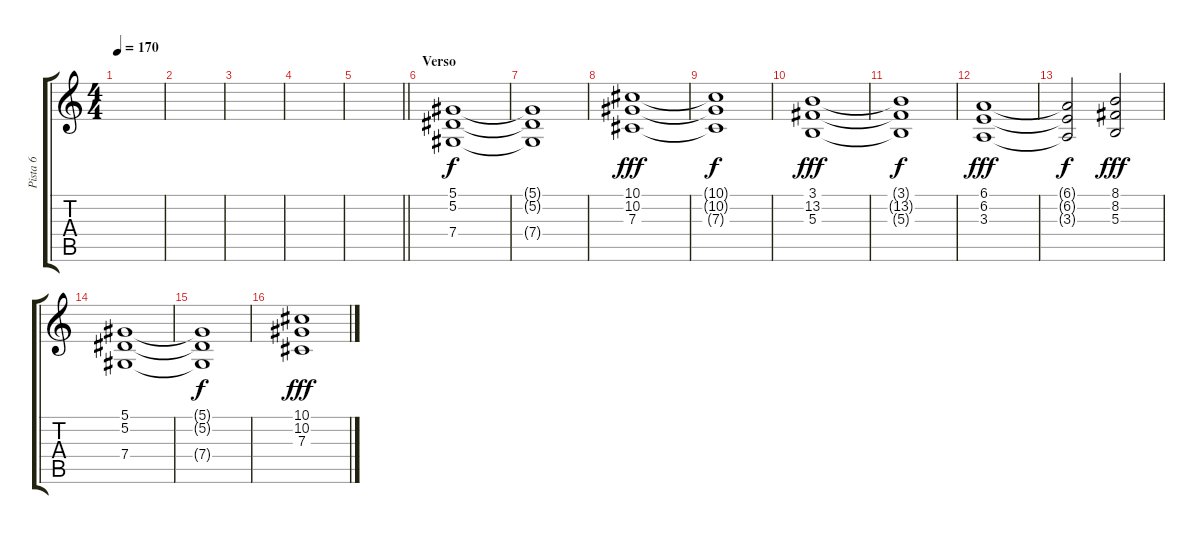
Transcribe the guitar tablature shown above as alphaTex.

\track ("Pista 6" "Pista 6") {instrument stringensemble1}
\staff {score tabs}
\tuning (Eb4 Bb3 Gb3 Db3 Ab2 Eb2) {hide}
\ts (4 4)
\tempo 170
\clef g2
\ks c
|
|
|
|
\barLineRight lightlight
|
\section ("" "Verso")
(5.1 5.2 7.4).1{volume 13} |
(5.1{t} 5.2{t} 7.4{t}).1{dy f} |
(10.1 10.2 7.3).1{dy fff} |
(10.1{t} 10.2{t} 7.3{t}).1{dy f} |
(3.1 13.2 5.3).1{dy fff} |
(3.1{t} 13.2{t} 5.3{t}).1{dy f} |
(6.1 6.2 3.3).1{dy fff} |
(6.1{t} 6.2{t} 3.3{t}).2{dy f} (8.1 8.2 5.3).2{dy fff} |
(5.1 5.2 7.4).1{volume 13} |
(5.1{t} 5.2{t} 7.4{t}).1{dy f} |
(10.1 10.2 7.3).1{dy fff}
